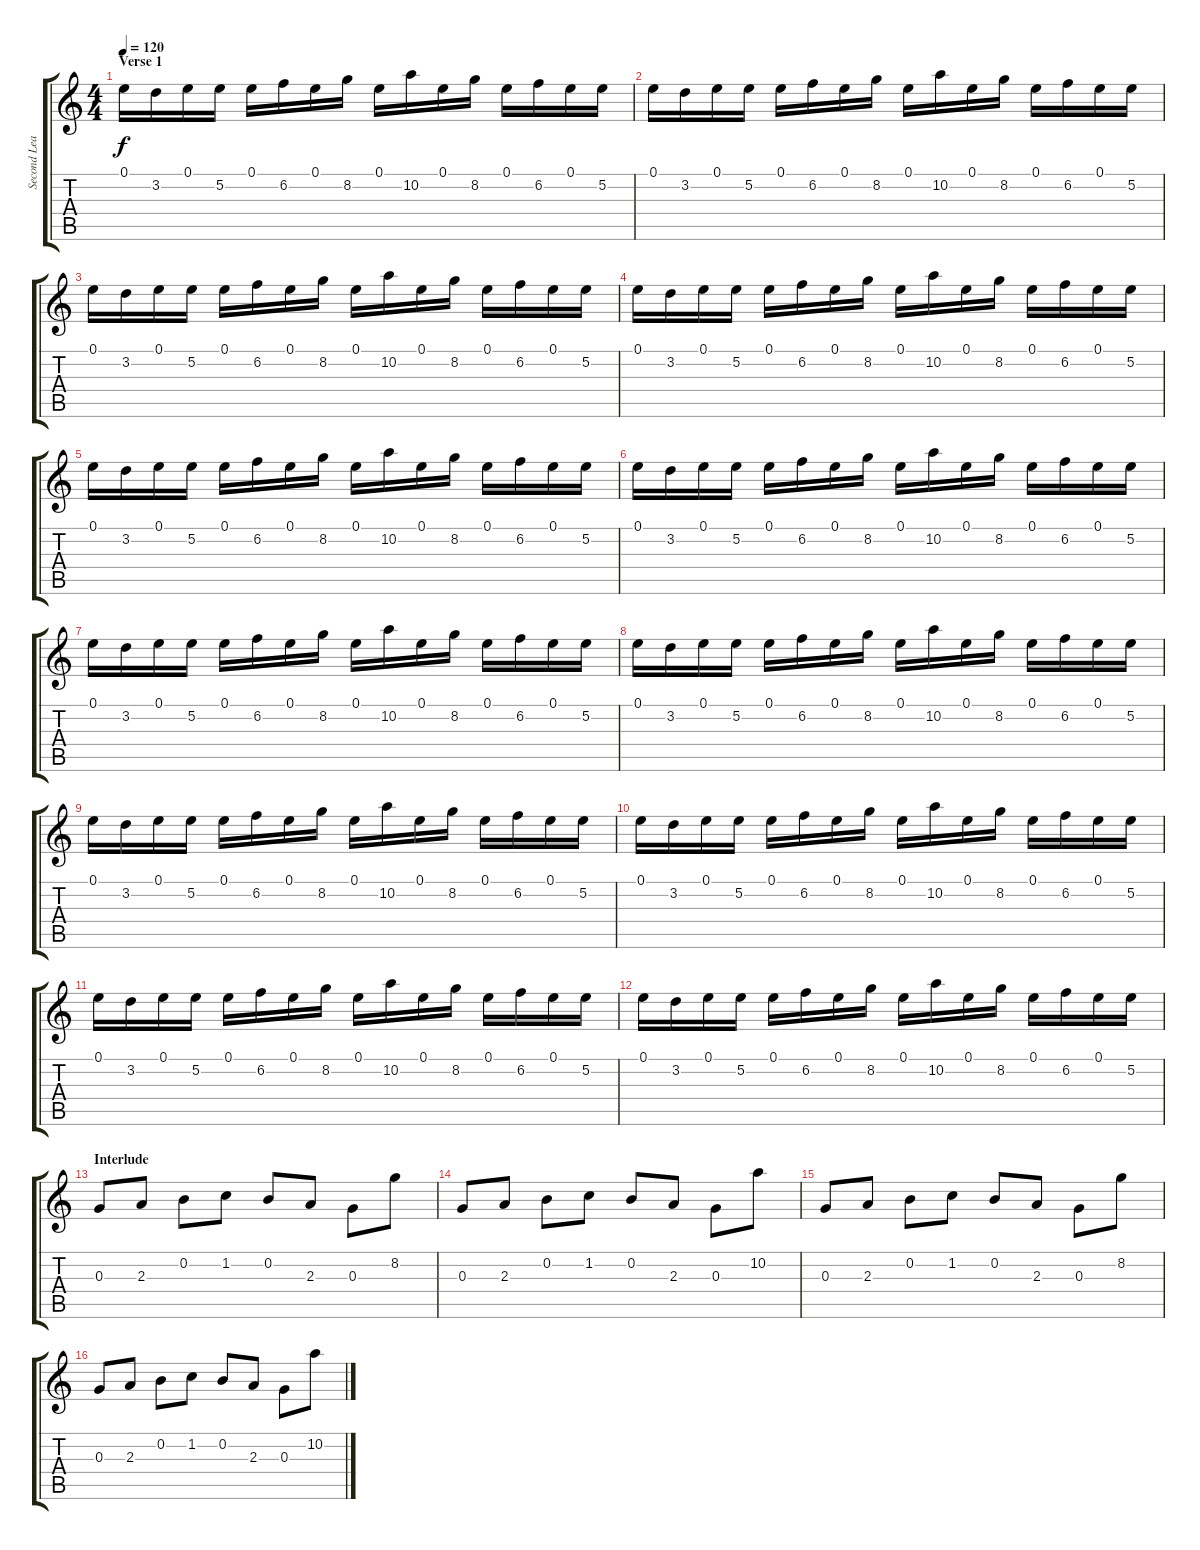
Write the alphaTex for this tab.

\track ("Second Lead" "Second Lea") {instrument overdrivenguitar}
\staff {score tabs}
\tuning (E4 B3 G3 D3 A2 E2) {hide}
\ts (4 4)
\section ("" "Verse 1")
\tempo 120
\clef g2
\ks c
0.1.16{dy f} 3.2.16 0.1.16 5.2.16 0.1.16 6.2.16 0.1.16 8.2.16 0.1.16 10.2.16 0.1.16 8.2.16 0.1.16 6.2.16 0.1.16 5.2.16 |
0.1.16 3.2.16 0.1.16 5.2.16 0.1.16 6.2.16 0.1.16 8.2.16 0.1.16 10.2.16 0.1.16 8.2.16 0.1.16 6.2.16 0.1.16 5.2.16 |
0.1.16 3.2.16 0.1.16 5.2.16 0.1.16 6.2.16 0.1.16 8.2.16 0.1.16 10.2.16 0.1.16 8.2.16 0.1.16 6.2.16 0.1.16 5.2.16 |
0.1.16 3.2.16 0.1.16 5.2.16 0.1.16 6.2.16 0.1.16 8.2.16 0.1.16 10.2.16 0.1.16 8.2.16 0.1.16 6.2.16 0.1.16 5.2.16 |
0.1.16 3.2.16 0.1.16 5.2.16 0.1.16 6.2.16 0.1.16 8.2.16 0.1.16 10.2.16 0.1.16 8.2.16 0.1.16 6.2.16 0.1.16 5.2.16 |
0.1.16 3.2.16 0.1.16 5.2.16 0.1.16 6.2.16 0.1.16 8.2.16 0.1.16 10.2.16 0.1.16 8.2.16 0.1.16 6.2.16 0.1.16 5.2.16 |
0.1.16 3.2.16 0.1.16 5.2.16 0.1.16 6.2.16 0.1.16 8.2.16 0.1.16 10.2.16 0.1.16 8.2.16 0.1.16 6.2.16 0.1.16 5.2.16 |
0.1.16 3.2.16 0.1.16 5.2.16 0.1.16 6.2.16 0.1.16 8.2.16 0.1.16 10.2.16 0.1.16 8.2.16 0.1.16 6.2.16 0.1.16 5.2.16 |
0.1.16 3.2.16 0.1.16 5.2.16 0.1.16 6.2.16 0.1.16 8.2.16 0.1.16 10.2.16 0.1.16 8.2.16 0.1.16 6.2.16 0.1.16 5.2.16 |
0.1.16 3.2.16 0.1.16 5.2.16 0.1.16 6.2.16 0.1.16 8.2.16 0.1.16 10.2.16 0.1.16 8.2.16 0.1.16 6.2.16 0.1.16 5.2.16 |
0.1.16 3.2.16 0.1.16 5.2.16 0.1.16 6.2.16 0.1.16 8.2.16 0.1.16 10.2.16 0.1.16 8.2.16 0.1.16 6.2.16 0.1.16 5.2.16 |
0.1.16 3.2.16 0.1.16 5.2.16 0.1.16 6.2.16 0.1.16 8.2.16 0.1.16 10.2.16 0.1.16 8.2.16 0.1.16 6.2.16 0.1.16 5.2.16 |
\section ("" "Interlude")
0.3.8 2.3.8 0.2.8 1.2.8 0.2.8 2.3.8 0.3.8 8.2.8 |
0.3.8 2.3.8 0.2.8 1.2.8 0.2.8 2.3.8 0.3.8 10.2.8 |
0.3.8 2.3.8 0.2.8 1.2.8 0.2.8 2.3.8 0.3.8 8.2.8 |
0.3.8 2.3.8 0.2.8 1.2.8 0.2.8 2.3.8 0.3.8 10.2.8
